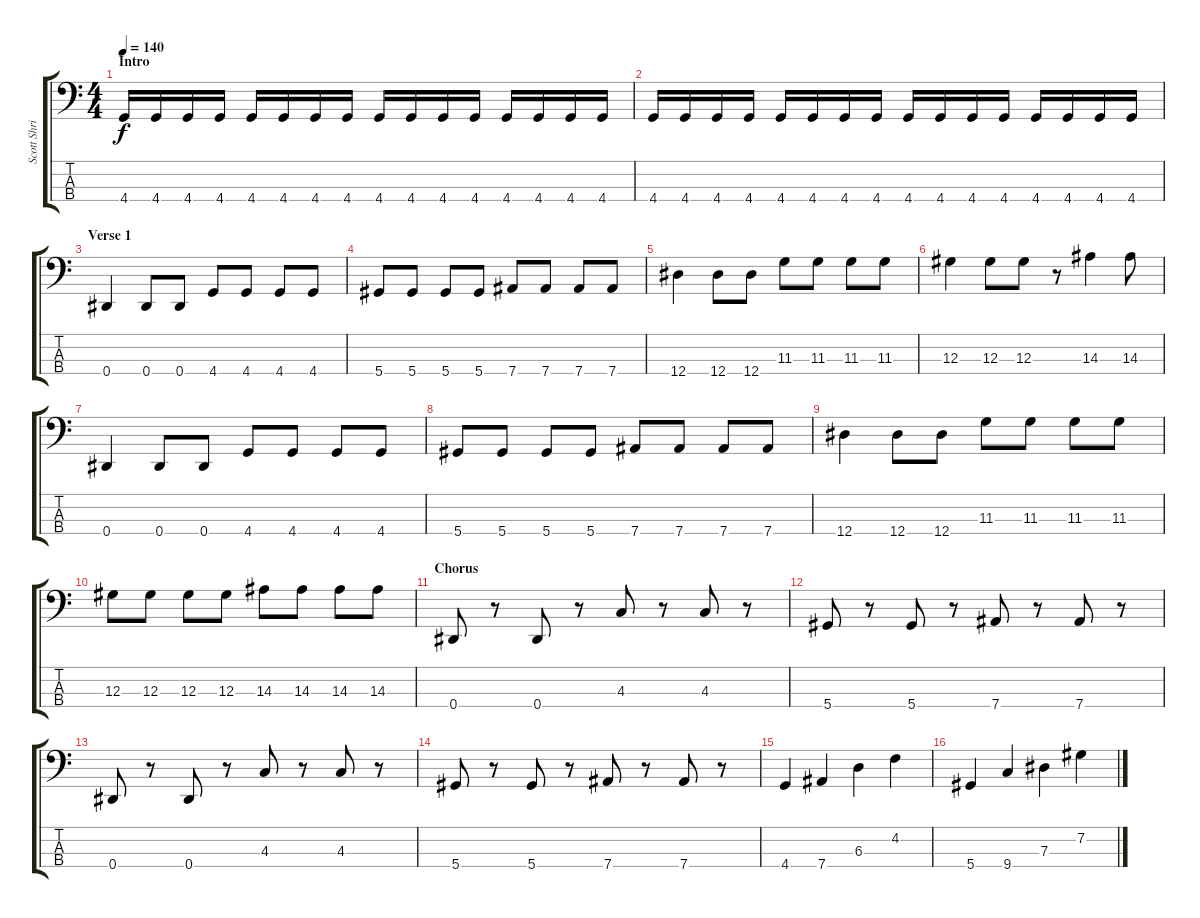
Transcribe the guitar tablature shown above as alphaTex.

\track ("Scott Shriner" "Scott Shri") {instrument electricbasspick}
\staff {score tabs}
\tuning (Gb2 Db2 Ab1 Eb1) {hide}
\ts (4 4)
\section ("" "Intro")
\tempo 140
\clef f4
\ks c
4.4.16{dy f instrument electricbasspick} 4.4.16 4.4.16 4.4.16 4.4.16 4.4.16 4.4.16 4.4.16 4.4.16 4.4.16 4.4.16 4.4.16 4.4.16 4.4.16 4.4.16 4.4.16 |
4.4.16 4.4.16 4.4.16 4.4.16 4.4.16 4.4.16 4.4.16 4.4.16 4.4.16 4.4.16 4.4.16 4.4.16 4.4.16 4.4.16 4.4.16 4.4.16 |
\section ("" "Verse 1")
0.4.4 0.4.8 0.4.8 4.4.8 4.4.8 4.4.8 4.4.8 |
5.4.8 5.4.8 5.4.8 5.4.8 7.4.8 7.4.8 7.4.8 7.4.8 |
12.4.4 12.4.8 12.4.8 11.3.8 11.3.8 11.3.8 11.3.8 |
12.3.4 12.3.8 12.3.8 r.8 14.3.4 14.3.8 |
0.4.4 0.4.8 0.4.8 4.4.8 4.4.8 4.4.8 4.4.8 |
5.4.8 5.4.8 5.4.8 5.4.8 7.4.8 7.4.8 7.4.8 7.4.8 |
12.4.4 12.4.8 12.4.8 11.3.8 11.3.8 11.3.8 11.3.8 |
12.3.8 12.3.8 12.3.8 12.3.8 14.3.8 14.3.8 14.3.8 14.3.8 |
\section ("" "Chorus")
0.4.8 r.8 0.4.8 r.8 4.3.8 r.8 4.3.8 r.8 |
5.4.8 r.8 5.4.8 r.8 7.4.8 r.8 7.4.8 r.8 |
0.4.8 r.8 0.4.8 r.8 4.3.8 r.8 4.3.8 r.8 |
5.4.8 r.8 5.4.8 r.8 7.4.8 r.8 7.4.8 r.8 |
4.4.4 7.4.4 6.3.4 4.2.4 |
5.4.4 9.4.4 7.3.4 7.2.4
